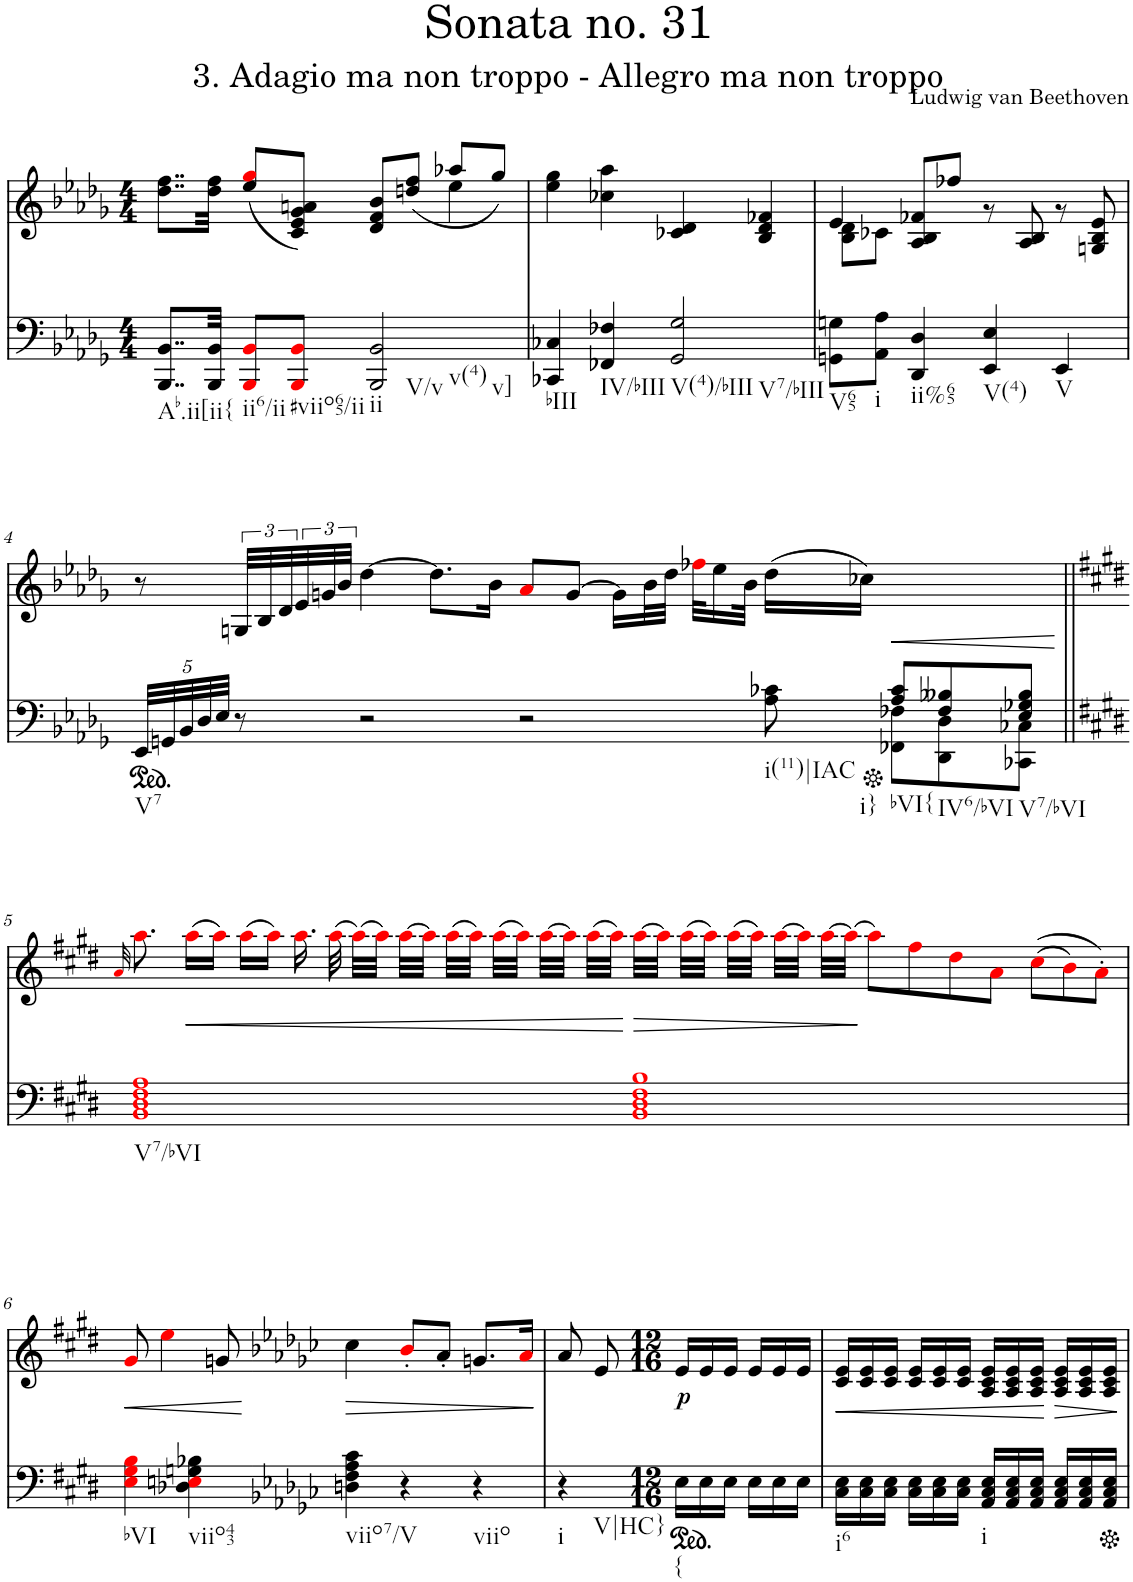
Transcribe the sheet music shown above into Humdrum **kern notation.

**kern	**kern	**text	**dynam
*part2	*part1	*part1	*part1
*staff2	*staff1	*staff1	*staff1
*I"Piano	*I"Piano	*	*
*I'Pno	*I'Pno	*	*
*clefF4	*clefG2	*	*
*k[b-e-a-d-g-]	*k[b-e-a-d-g-]	*	*
*M4/4	*M4/4	*	*
=1	=1	=1	=1
*	*^	*	*
!LO:TX:b:t=Ab.ii[ii{	!	!	!	!
8..BBB-/ 8..BB-/L	8..dd-\ 8..ff\L	4ryy	.	.
32BBB-/ 32BB-/Jkk	32dd-\ 32ff\Jkk	.	.	.
!LO:TX:b:t=ii6/ii	!	!	!	!
8BBB-i/ 8BB-i/L	2ryy	(<8ee-/ 8gg-i/L	.	.
!LO:TX:b:t=#viio65/ii	!	!	!	!
8BBB-i/ 8BB-i/J	.	8c/ 8e-/ 8g-/ 8an/J)	.	.
!LO:TX:b:t=ii	!	!	!	!
!LO:TX:b:t=V/v	!	!	!	!
!LO:TX:b:t=v(4)	!	!	!	!
!LO:TX:b:t=v]	!	!	!	!
2BBB-/ 2BB-/	.	8d-/ 8f/ 8b-/L	.	.
.	.	(8ddn/ 8ff/J	.	.
.	4ee-\	8aa-X/L	.	.
.	.	8gg-/J)	.	.
=2	=2	=2	=2	=2
!LO:TX:b:t=bIII	!	!	!	!
*	*v	*v	*	*
4CC-X/ 4C-X/	4ee-\ 4gg-\	.	.
!LO:TX:b:t=IV/bIII	!	!	!
4FF-X/ 4F-X/	4cc-X\ 4aa-\	.	.
!LO:TX:b:t=V(4)/bIII	!	!	!
!LO:TX:b:t=V7/bIII	!	!	!
2GG-/ 2G-/	4c-X/ 4d-/	.	.
.	4B-/ 4d-/ 4f-X/	.	.
=3	=3	=3	=3
*	*^	*	*
!LO:TX:b:t=V65	!	!	!	!
8GGn\ 8Gn\L	4e-/	8B-\ 8d-\L	.	.
!LO:TX:b:t=i	!	!	!	!
8AA-\ 8A-\J	.	8c-X\J	.	.
!LO:TX:b:t=ii%65	!	!	!	!
4DD-/ 4D-/	8A-/ 8B-/ 8f-X/L	4ryy	.	.
.	8ff-X/J	.	.	.
!LO:TX:b:t=V(4)	!	!	!	!
4EE-/ 4E-/	2ryy	8r	.	.
.	.	8A-/ 8B-/	.	.
!LO:TX:b:t=V	!	!	!	!
4EE-/	.	8r	.	.
.	.	8Gn/ 8B-/ 8e-/	.	.
*	*v	*v	*	*
!!LO:LB:g=z
=4	=4	=4	=4
*ped	*	*	*
*Xbrackettup	*	*	*
*^	*^	*	*
!LO:TX:b:t=V7	!	!	!	!	!
*	*	*v	*v	*	*
40EE-/LLL	4ryy	8r	.	.
40GGn/	.	.	.	.
40BB-/	.	.	.	.
40D-/	.	.	.	.
40E-/JJJ	.	.	.	.
8r	.	48Gn/LLL	.	.
.	.	48B-/	.	.
.	.	48d-/	.	.
.	.	48e-/	.	.
.	.	48gn/	.	.
.	.	48b-/JJJ	.	.
*v	*v	*	*	*
2r	[4dd-\	.	.
.	8.dd-\L]	.	.
.	16b-\Jk	.	.
4r	8a-i/L	.	.
.	[8g/J	.	.
4ryy	16g\LL]	.	.
.	32b-\L	.	.
.	32dd-\JJJ	.	.
.	32ff-Xi\KLL	.	.
.	16ee-\	.	.
.	32b-\JJk	.	.
*^	*	*	*
!LO:TX:b:t=i(11)|IAC	!	!	!	!
!LO:TX:b:t=i}	!	!	!	!
8ryy	8A-\ 8c-X\	(16dd-\LL	.	.
.	.	16cc-X\JJ)	.	.
*Xped	*	*	*	*
!LO:TX:b:t=bVI{	!	!	!	!
!	!	!	!	!LO:HP:b
8A-/ 8c-/L	8FF-X\ 8F-X\L	8ryy	.	<
!LO:TX:b:t=IV6/bVI	!	!	!	!
8F-/ 8B--X/	8DD-\ 8D-\	8ryy	.	.
!LO:TX:b:t=V7/bVI	!	!	!	!
8E-/ 8G-X/ 8B--/J	8CC-X\ 8C-X\J	8ryy	.	.
*v	*v	*	*	*
.	.	.	[
!!LO:LB:g=z
=5||	=5||	=5||	=5||
*k[f#c#g#d#]	*k[f#c#g#d#]	*	*
.	32qai/	.	.
!LO:TX:b:t=V7/bVI	!	!	!
1BBi 1D#i 1F#i 1Ai	8.aai\	.	.
!	!	!	!LO:HP:b
.	(16aai\LL	.	<
.	16aai\JJ)	.	.
.	(16aai\LL	.	.
.	16aai\JJ)	.	.
.	16.aai\	.	.
.	(32aai\	.	.
.	(32aai\LLL)	.	.
.	32aai\JJJ)	.	.
.	[32aai\LLL	.	.
.	32aai\JJJ]	.	.
.	(32aai\LLL	.	.
.	32aai\JJJ)	.	.
.	(32aai\LLL	.	.
.	32aai\JJJ)	.	.
.	[32aai\LLL	.	.
.	32aai\JJJ]	.	.
.	(32aai\LLL	.	.
.	32aai\JJJ)	.	.
!	!	!	!LO:HP:n=1:b
.	[32aai\LLL	.	[ >
.	32aai\JJJ]	.	.
4r	(32aai\LLL	.	.
.	32aai\JJJ)	.	.
.	(32aai\LLL	.	.
.	32aai\JJJ)	.	.
.	[32aai\LLL	.	.
.	32aai\JJJ]	.	.
.	[32aai\LLL	.	.
.	(32aai\JJJ]	.	.
1BBi 1D#i 1F#i 1Bi	8aai\L)	.	]
.	8ff#i\	.	.
.	8dd#i\	.	.
.	8ai\J	.	.
*	*Xbrackettup	*	*
.	((12cc#i\L	.	.
.	12bi\)	.	.
.	12a'i\J)	.	.
.	4ryy	.	.
!!LO:LB:g=z
=6	=6	=6	=6
!LO:TX:b:t=bVI	!	!	!
!	!	!	!LO:HP:b
4Ei\ 4G#i\ 4Bi\	8g#i/	.	<
.	4eei\	.	.
!LO:TX:b:t=viio43	!	!	!
4D-X\ 4Eni\ 4Gn\ 4B-X\	.	.	.
.	8gn/	.	.
.	.	.	[
=6X1-	=6X1-	=6X1-	=6X1-
*k[b-e-a-d-g-c-]	*k[b-e-a-d-g-c-]	*	*
!LO:TX:b:t=viio7/V	!	!	!
!	!	!	!LO:HP:b
4Dn\ 4F\ 4A-\ 4c-\	4cc-\	.	>
4r	8b-'i/L	.	.
.	8a-'/J	.	.
!LO:TX:b:t=viio	!	!	!
4r	8.gn/L	.	.
.	16a-i/Jk	.	.
.	.	.	]
=6X2	=6X2	=6X2	=6X2
!LO:TX:b:t=i	!	!	!
!LO:TX:b:t=V|HC}	!	!	!
4r	8a-/	.	.
.	8e-/	.	.
=7-	=7-	=7-	=7-
*M12/16	*M12/16	*	*
*ped	*	*	*
!LO:TX:b:t={	!	!	!
!	!	!LO:LY:b	!
16E-\LL	16e-/LL	.	.
16E-\	16e-/	.	.
16E-\JJ	16e-/JJ	.	.
16E-\LL	16e-/LL	.	.
16E-\	16e-/	.	.
16E-\JJ	16e-/JJ	.	.
=8	=8	=8	=8
!LO:TX:b:t=i6	!	!	!
!	!	!	!LO:HP:b
16C-\ 16E-\LL	16c-/ 16e-/LL	.	<
16C-\ 16E-\	16c-/ 16e-/	.	.
16C-\ 16E-\JJ	16c-/ 16e-/JJ	.	.
16C-\ 16E-\LL	16c-/ 16e-/LL	.	.
16C-\ 16E-\	16c-/ 16e-/	.	.
16C-\ 16E-\JJ	16c-/ 16e-/JJ	.	.
!LO:TX:b:t=i	!	!	!
16AA-/ 16C-/ 16E-/LL	16A-/ 16c-/ 16e-/LL	.	.
16AA-/ 16C-/ 16E-/	16A-/ 16c-/ 16e-/	.	.
16AA-/ 16C-/ 16E-/JJ	16A-/ 16c-/ 16e-/JJ	.	.
!	!	!	!LO:HP:n=1:b
16AA-/ 16C-/ 16E-/LL	16A-/ 16c-/ 16e-/LL	.	[ >
16AA-/ 16C-/ 16E-/	16A-/ 16c-/ 16e-/	.	.
16AA-/ 16C-/ 16E-/JJ	16A-/ 16c-/ 16e-/JJ	.	.
.	.	.	]
*Xped	*	*	*
=	=	=	=
*-	*-	*-	*-
